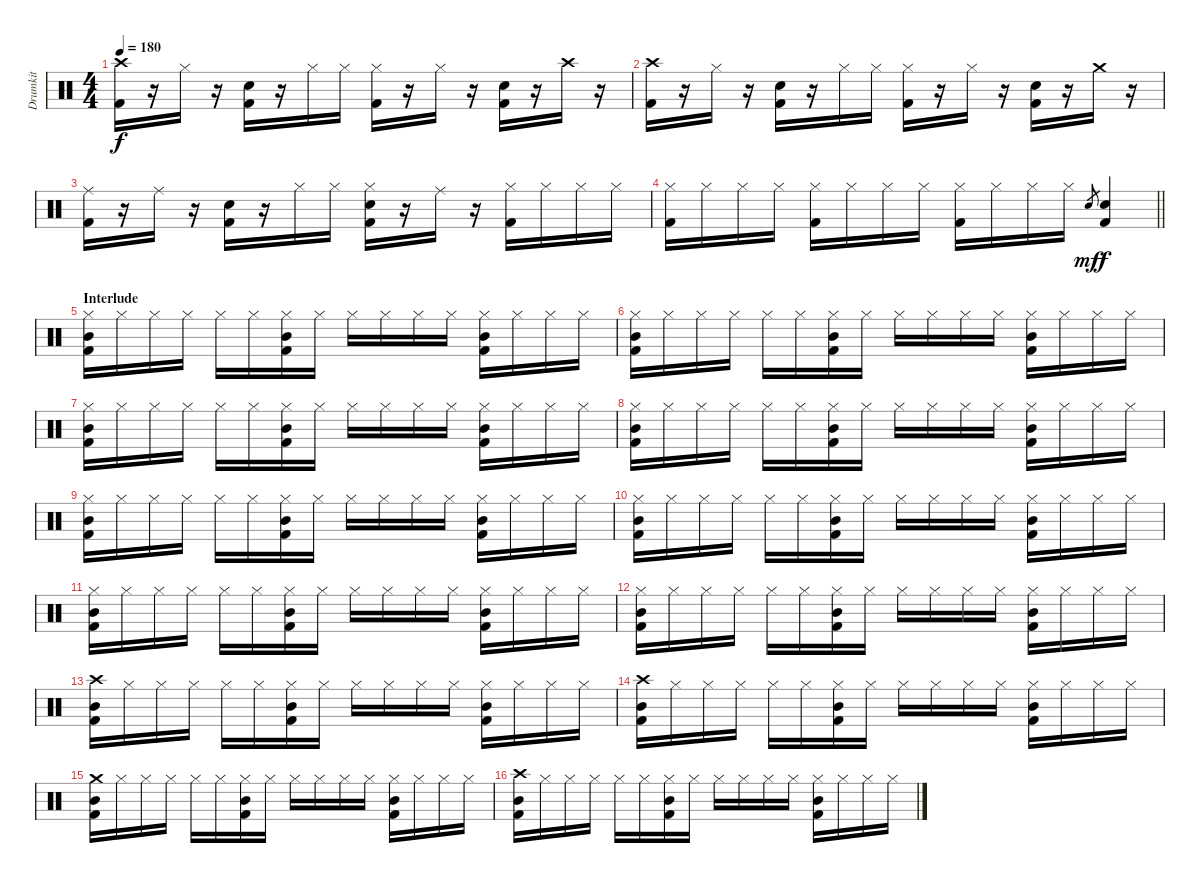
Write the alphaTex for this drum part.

\track ("Drumkit" "Drumkit") {instrument percussion}
\staff {score}
\articulation defaults
\ts (4 4)
\tempo 180
\clef neutral
\ks c
("Kick (hit) 2" "Crash high (hit)").16{dy f} r.16 "Hi-Hat (closed)".16 r.16 ("Snare (hit) 2" "Kick (hit) 2").16 r.16 "Hi-Hat (closed)".16 "Hi-Hat (closed)".16 ("Hi-Hat (closed)" "Kick (hit) 2").16 r.16 "Hi-Hat (closed)".16 r.16 ("Snare (hit) 2" "Kick (hit) 2").16 r.16 "Crash high (hit)".16 r.16 |
("Kick (hit) 2" "Crash high (hit)").16 r.16 "Hi-Hat (closed)".16 r.16 ("Snare (hit) 2" "Kick (hit) 2").16 r.16 "Hi-Hat (closed)".16 "Hi-Hat (closed)".16 ("Hi-Hat (closed)" "Kick (hit) 2").16 r.16 "Hi-Hat (closed)".16 r.16 ("Snare (hit) 2" "Kick (hit) 2").16 r.16 "Crash medium (hit)".16 r.16 |
("Kick (hit) 2" "Ride (middle)").16 r.16 "Ride (middle)".16 r.16 ("Snare (hit) 2" "Kick (hit) 2").16 r.16 "Hi-Hat (closed)".16 "Hi-Hat (closed)".16 ("Hi-Hat (closed)" "Kick (hit) 2" "Snare (hit) 2").16 r.16 "Ride (middle)".16 r.16 ("Hi-Hat (closed)" "Kick (hit) 2").16 "Hi-Hat (closed)".16 "Hi-Hat (closed)".16 "Hi-Hat (closed)".16 |
\barLineRight lightlight
("Hi-Hat (closed)" "Kick (hit) 2").16 "Hi-Hat (closed)".16 "Hi-Hat (closed)".16 "Hi-Hat (closed)".16 ("Hi-Hat (closed)" "Kick (hit) 2").16 "Hi-Hat (closed)".16 "Hi-Hat (closed)".16 "Hi-Hat (closed)".16 ("Hi-Hat (closed)" "Kick (hit) 2").16 "Hi-Hat (closed)".16 "Hi-Hat (closed)".16 "Hi-Hat (closed)".16 "Snare (hit)".8{gr dy mf} ("Snare (hit) 2" "Kick (hit) 2").4{dy f} |
\section ("" "Interlude")
("Hi-Hat (closed)" "Mid Tom (hit)" "Kick (hit) 2").16 "Hi-Hat (closed)".16 "Hi-Hat (closed)".16 "Hi-Hat (closed)".16 "Hi-Hat (closed)".16 "Hi-Hat (closed)".16 ("Hi-Hat (closed)" "Mid Tom (hit)" "Kick (hit) 2").16 "Hi-Hat (closed)".16 "Hi-Hat (closed)".16 "Hi-Hat (closed)".16 "Hi-Hat (closed)".16 "Hi-Hat (closed)".16 ("Hi-Hat (closed)" "Mid Tom (hit)" "Kick (hit) 2").16 "Hi-Hat (closed)".16 "Hi-Hat (closed)".16 "Hi-Hat (closed)".16 |
("Hi-Hat (closed)" "Mid Tom (hit)" "Kick (hit) 2").16 "Hi-Hat (closed)".16 "Hi-Hat (closed)".16 "Hi-Hat (closed)".16 "Hi-Hat (closed)".16 "Hi-Hat (closed)".16 ("Hi-Hat (closed)" "Mid Tom (hit)" "Kick (hit) 2").16 "Hi-Hat (closed)".16 "Hi-Hat (closed)".16 "Hi-Hat (closed)".16 "Hi-Hat (closed)".16 "Hi-Hat (closed)".16 ("Hi-Hat (closed)" "Mid Tom (hit)" "Kick (hit) 2").16 "Hi-Hat (closed)".16 "Hi-Hat (closed)".16 "Hi-Hat (closed)".16 |
("Hi-Hat (closed)" "Mid Tom (hit)" "Kick (hit) 2").16 "Hi-Hat (closed)".16 "Hi-Hat (closed)".16 "Hi-Hat (closed)".16 "Hi-Hat (closed)".16 "Hi-Hat (closed)".16 ("Hi-Hat (closed)" "Mid Tom (hit)" "Kick (hit) 2").16 "Hi-Hat (closed)".16 "Hi-Hat (closed)".16 "Hi-Hat (closed)".16 "Hi-Hat (closed)".16 "Hi-Hat (closed)".16 ("Hi-Hat (closed)" "Mid Tom (hit)" "Kick (hit) 2").16 "Hi-Hat (closed)".16 "Hi-Hat (closed)".16 "Hi-Hat (closed)".16 |
("Hi-Hat (closed)" "Mid Tom (hit)" "Kick (hit) 2").16 "Hi-Hat (closed)".16 "Hi-Hat (closed)".16 "Hi-Hat (closed)".16 "Hi-Hat (closed)".16 "Hi-Hat (closed)".16 ("Hi-Hat (closed)" "Mid Tom (hit)" "Kick (hit) 2").16 "Hi-Hat (closed)".16 "Hi-Hat (closed)".16 "Hi-Hat (closed)".16 "Hi-Hat (closed)".16 "Hi-Hat (closed)".16 ("Hi-Hat (closed)" "Mid Tom (hit)" "Kick (hit) 2").16 "Hi-Hat (closed)".16 "Hi-Hat (closed)".16 "Hi-Hat (closed)".16 |
("Hi-Hat (closed)" "Mid Tom (hit)" "Kick (hit) 2").16 "Hi-Hat (closed)".16 "Hi-Hat (closed)".16 "Hi-Hat (closed)".16 "Hi-Hat (closed)".16 "Hi-Hat (closed)".16 ("Hi-Hat (closed)" "Mid Tom (hit)" "Kick (hit) 2").16 "Hi-Hat (closed)".16 "Hi-Hat (closed)".16 "Hi-Hat (closed)".16 "Hi-Hat (closed)".16 "Hi-Hat (closed)".16 ("Hi-Hat (closed)" "Mid Tom (hit)" "Kick (hit) 2").16 "Hi-Hat (closed)".16 "Hi-Hat (closed)".16 "Hi-Hat (closed)".16 |
("Hi-Hat (closed)" "Mid Tom (hit)" "Kick (hit) 2").16 "Hi-Hat (closed)".16 "Hi-Hat (closed)".16 "Hi-Hat (closed)".16 "Hi-Hat (closed)".16 "Hi-Hat (closed)".16 ("Hi-Hat (closed)" "Mid Tom (hit)" "Kick (hit) 2").16 "Hi-Hat (closed)".16 "Hi-Hat (closed)".16 "Hi-Hat (closed)".16 "Hi-Hat (closed)".16 "Hi-Hat (closed)".16 ("Hi-Hat (closed)" "Mid Tom (hit)" "Kick (hit) 2").16 "Hi-Hat (closed)".16 "Hi-Hat (closed)".16 "Hi-Hat (closed)".16 |
("Hi-Hat (closed)" "Mid Tom (hit)" "Kick (hit) 2").16 "Hi-Hat (closed)".16 "Hi-Hat (closed)".16 "Hi-Hat (closed)".16 "Hi-Hat (closed)".16 "Hi-Hat (closed)".16 ("Hi-Hat (closed)" "Mid Tom (hit)" "Kick (hit) 2").16 "Hi-Hat (closed)".16 "Hi-Hat (closed)".16 "Hi-Hat (closed)".16 "Hi-Hat (closed)".16 "Hi-Hat (closed)".16 ("Hi-Hat (closed)" "Mid Tom (hit)" "Kick (hit) 2").16 "Hi-Hat (closed)".16 "Hi-Hat (closed)".16 "Hi-Hat (closed)".16 |
("Hi-Hat (closed)" "Mid Tom (hit)" "Kick (hit) 2").16 "Hi-Hat (closed)".16 "Hi-Hat (closed)".16 "Hi-Hat (closed)".16 "Hi-Hat (closed)".16 "Hi-Hat (closed)".16 ("Hi-Hat (closed)" "Mid Tom (hit)" "Kick (hit) 2").16 "Hi-Hat (closed)".16 "Hi-Hat (closed)".16 "Hi-Hat (closed)".16 "Hi-Hat (closed)".16 "Hi-Hat (closed)".16 ("Hi-Hat (closed)" "Mid Tom (hit)" "Kick (hit) 2").16 "Hi-Hat (closed)".16 "Hi-Hat (closed)".16 "Hi-Hat (closed)".16 |
("Mid Tom (hit)" "Kick (hit) 2" "Crash high (hit)").16 "Hi-Hat (closed)".16 "Hi-Hat (closed)".16 "Hi-Hat (closed)".16 "Hi-Hat (closed)".16 "Hi-Hat (closed)".16 ("Hi-Hat (closed)" "Mid Tom (hit)" "Kick (hit) 2").16 "Hi-Hat (closed)".16 "Hi-Hat (closed)".16 "Hi-Hat (closed)".16 "Hi-Hat (closed)".16 "Hi-Hat (closed)".16 ("Hi-Hat (closed)" "Mid Tom (hit)" "Kick (hit) 2").16 "Hi-Hat (closed)".16 "Hi-Hat (closed)".16 "Hi-Hat (closed)".16 |
("Mid Tom (hit)" "Kick (hit) 2" "Crash high (hit)").16 "Hi-Hat (closed)".16 "Hi-Hat (closed)".16 "Hi-Hat (closed)".16 "Hi-Hat (closed)".16 "Hi-Hat (closed)".16 ("Hi-Hat (closed)" "Mid Tom (hit)" "Kick (hit) 2").16 "Hi-Hat (closed)".16 "Hi-Hat (closed)".16 "Hi-Hat (closed)".16 "Hi-Hat (closed)".16 "Hi-Hat (closed)".16 ("Hi-Hat (closed)" "Mid Tom (hit)" "Kick (hit) 2").16 "Hi-Hat (closed)".16 "Hi-Hat (closed)".16 "Hi-Hat (closed)".16 |
("Mid Tom (hit)" "Kick (hit) 2" "Crash medium (hit)").16 "Hi-Hat (closed)".16 "Hi-Hat (closed)".16 "Hi-Hat (closed)".16 "Hi-Hat (closed)".16 "Hi-Hat (closed)".16 ("Hi-Hat (closed)" "Mid Tom (hit)" "Kick (hit) 2").16 "Hi-Hat (closed)".16 "Hi-Hat (closed)".16 "Hi-Hat (closed)".16 "Hi-Hat (closed)".16 "Hi-Hat (closed)".16 ("Hi-Hat (closed)" "Mid Tom (hit)" "Kick (hit) 2").16 "Hi-Hat (closed)".16 "Hi-Hat (closed)".16 "Hi-Hat (closed)".16 |
("Mid Tom (hit)" "Kick (hit) 2" "Crash high (hit)").16 "Hi-Hat (closed)".16 "Hi-Hat (closed)".16 "Hi-Hat (closed)".16 "Hi-Hat (closed)".16 "Hi-Hat (closed)".16 ("Hi-Hat (closed)" "Mid Tom (hit)" "Kick (hit) 2").16 "Hi-Hat (closed)".16 "Hi-Hat (closed)".16 "Hi-Hat (closed)".16 "Hi-Hat (closed)".16 "Hi-Hat (closed)".16 ("Hi-Hat (closed)" "Mid Tom (hit)" "Kick (hit) 2").16 "Hi-Hat (closed)".16 "Hi-Hat (closed)".16 "Hi-Hat (closed)".16
